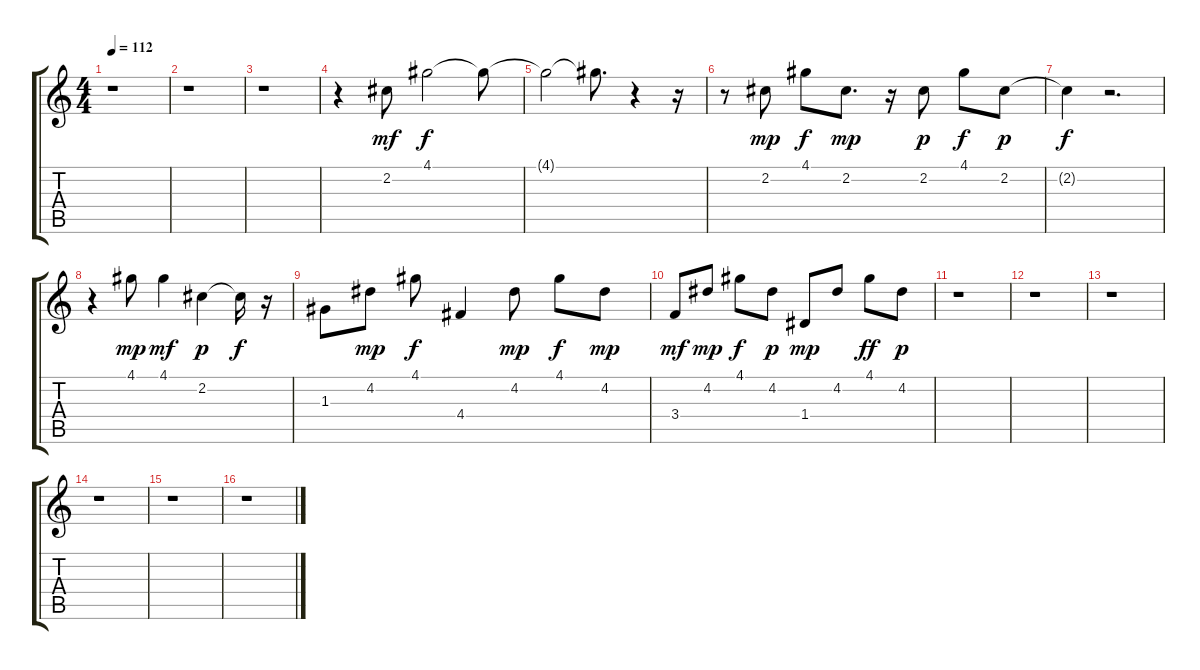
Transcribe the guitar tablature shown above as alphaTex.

\track "" {instrument electricguitarclean}
\staff {score tabs}
\tuning (E4 B3 G3 D3 A2 E2) {hide}
\ts (4 4)
\tempo 112
\clef g2
\ks c
r.1{dy mf} |
r.1 |
r.1 |
r.4 2.2.8 4.1.2{dy f} 4.1{t}.8 |
4.1{t}.2 4.1{t}.8{d} r.4 r.16 |
r.8 2.2.8{dy mp} 4.1.8{dy f} 2.2.8{d dy mp} r.16 2.2.8{dy p} 4.1.8{dy f} 2.2.8{dy p} |
2.2{t}.4{dy f} r.2{d} |
r.4 4.1.8{dy mp} 4.1.4{dy mf} 2.2.4{dy p} 2.2{t}.16{dy f} r.16 |
1.3.8 4.2.8{dy mp} 4.1.8{dy f} 4.4.4 4.2.8{dy mp} 4.1.8{dy f} 4.2.8{dy mp} |
3.4.8{dy mf} 4.2.8{dy mp} 4.1.8{dy f} 4.2.8{dy p} 1.4.8{dy mp} 4.2.8 4.1.8{dy ff} 4.2.8{dy p} |
r.1 |
r.1 |
r.1 |
r.1 |
r.1 |
r.1
